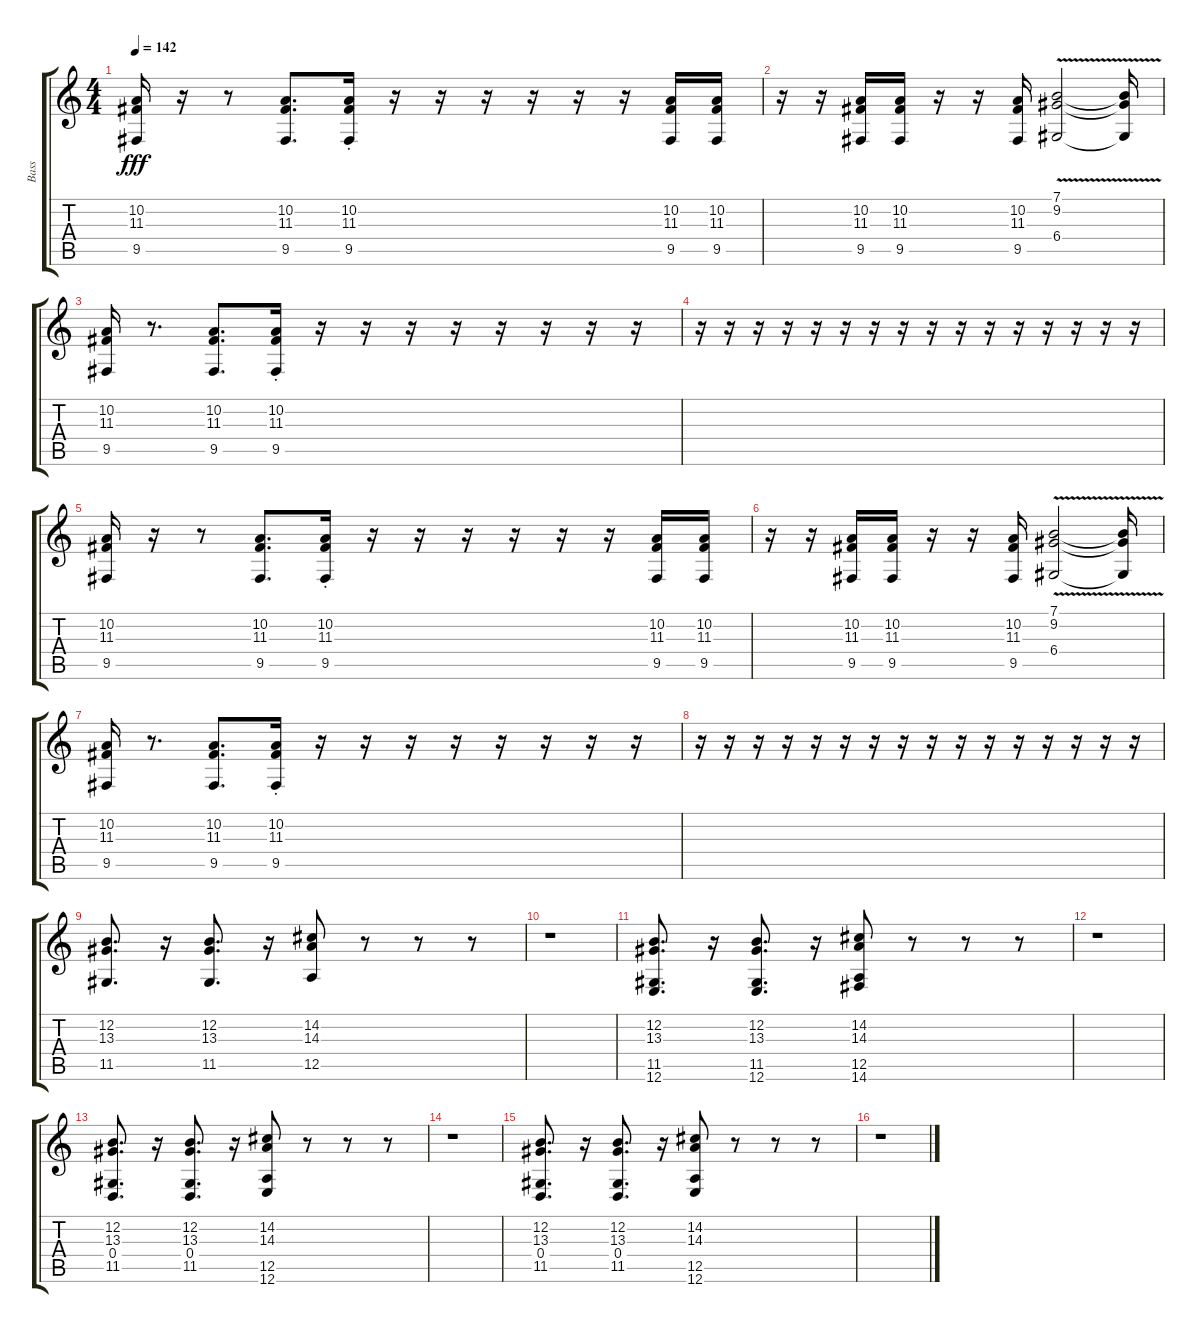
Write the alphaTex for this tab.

\track ("Bass" "Bass") {instrument lead2sawtooth}
\staff {score tabs}
\tuning (E4 B3 G3 D3 A2 E2) {hide}
\ts (4 4)
\tempo 142
\clef g2
\ks c
(10.2 11.3 9.5).16{dy fff} r.16 r.8 (10.2 11.3 9.5).8{d} (10.2{st} 11.3{st} 9.5{st}).16 r.16 r.16 r.16 r.16 r.16 r.16 (10.2 11.3 9.5).16 (10.2 11.3 9.5).16 |
r.16 r.16 (10.2 11.3 9.5).16 (10.2 11.3 9.5).16 r.16 r.16 (10.2 11.3 9.5).16 (7.1{v} 9.2{v} 6.4{v}).2 (7.1{t} 9.2{t} 6.4{t}).16 |
(10.2 11.3 9.5).16 r.8{d} (10.2 11.3 9.5).8{d} (10.2{st} 11.3{st} 9.5{st}).16 r.16 r.16 r.16 r.16 r.16 r.16 r.16 r.16 |
r.16 r.16 r.16 r.16 r.16 r.16 r.16 r.16 r.16 r.16 r.16 r.16 r.16 r.16 r.16 r.16 |
(10.2 11.3 9.5).16 r.16 r.8 (10.2 11.3 9.5).8{d} (10.2{st} 11.3{st} 9.5{st}).16 r.16 r.16 r.16 r.16 r.16 r.16 (10.2 11.3 9.5).16 (10.2 11.3 9.5).16 |
r.16 r.16 (10.2 11.3 9.5).16 (10.2 11.3 9.5).16 r.16 r.16 (10.2 11.3 9.5).16 (7.1{v} 9.2{v} 6.4{v}).2 (7.1{t} 9.2{t} 6.4{t}).16 |
(10.2 11.3 9.5).16 r.8{d} (10.2 11.3 9.5).8{d} (10.2{st} 11.3{st} 9.5{st}).16 r.16 r.16 r.16 r.16 r.16 r.16 r.16 r.16 |
r.16 r.16 r.16 r.16 r.16 r.16 r.16 r.16 r.16 r.16 r.16 r.16 r.16 r.16 r.16 r.16 |
(12.2 13.3 11.5).8{d} r.16 (12.2 13.3 11.5).8{d} r.16 (14.2 14.3 12.5).8 r.8 r.8 r.8 |
r.1 |
(12.2 13.3 11.5 12.6).8{d} r.16 (12.2 13.3 11.5 12.6).8{d} r.16 (14.2 14.3 12.5 14.6).8 r.8 r.8 r.8 |
r.1 |
(12.2 13.3 0.4 11.5).8{d} r.16 (12.2 13.3 0.4 11.5).8{d} r.16 (14.2 14.3 12.5 12.6).8 r.8 r.8 r.8 |
r.1 |
(12.2 13.3 0.4 11.5).8{d} r.16 (12.2 13.3 0.4 11.5).8{d} r.16 (14.2 14.3 12.5 12.6).8 r.8 r.8 r.8 |
r.1
